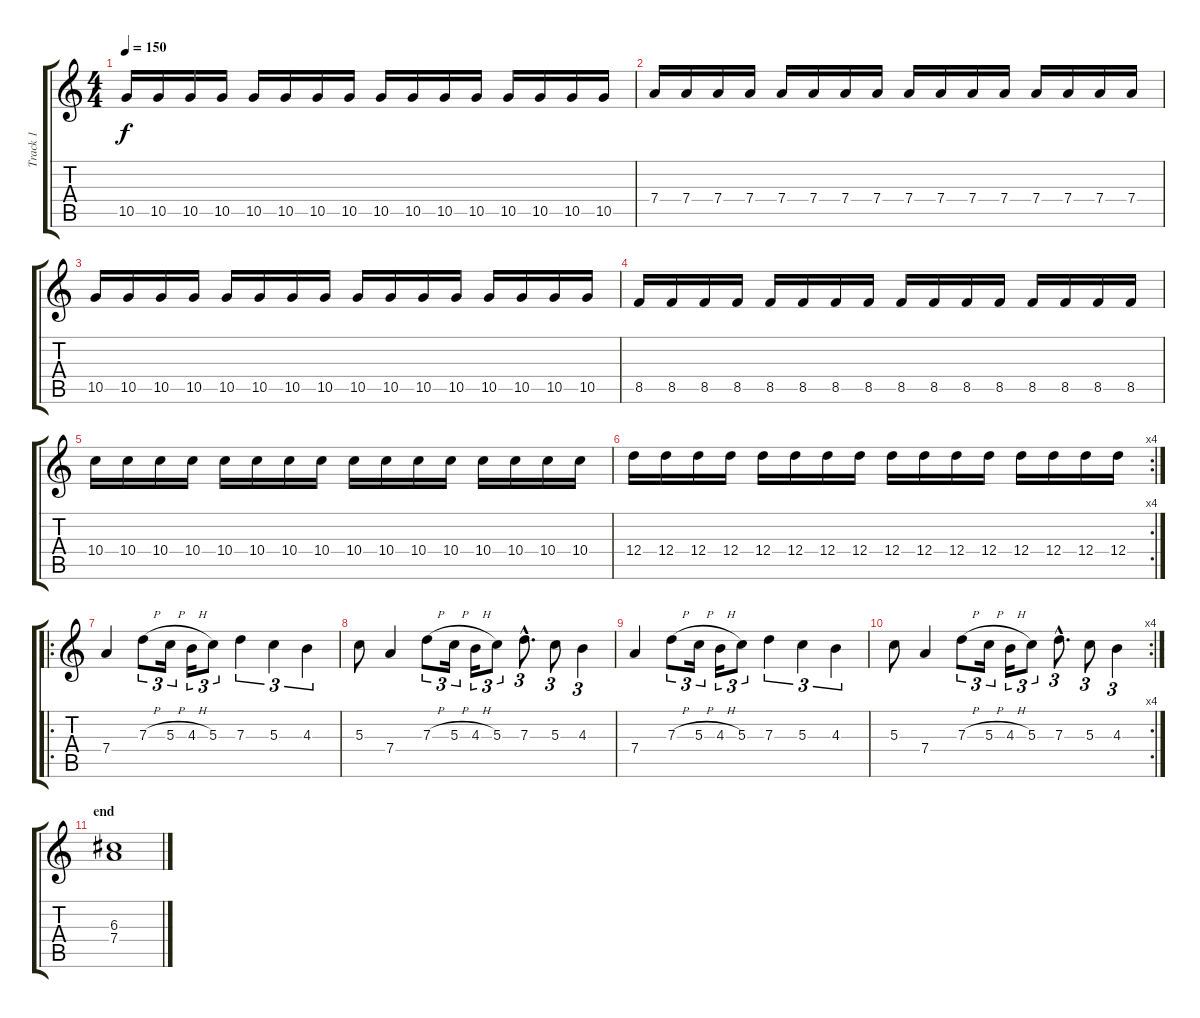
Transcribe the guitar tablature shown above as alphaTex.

\track ("Track 1" "Track 1") {instrument distortionguitar}
\staff {score tabs}
\tuning (E4 B3 G3 D3 A2 E2) {hide}
\ts (4 4)
\tempo 150
\clef g2
\ks c
10.5.16{dy f} 10.5.16 10.5.16 10.5.16 10.5.16 10.5.16 10.5.16 10.5.16 10.5.16 10.5.16 10.5.16 10.5.16 10.5.16 10.5.16 10.5.16 10.5.16 |
7.4.16 7.4.16 7.4.16 7.4.16 7.4.16 7.4.16 7.4.16 7.4.16 7.4.16 7.4.16 7.4.16 7.4.16 7.4.16 7.4.16 7.4.16 7.4.16 |
10.5.16 10.5.16 10.5.16 10.5.16 10.5.16 10.5.16 10.5.16 10.5.16 10.5.16 10.5.16 10.5.16 10.5.16 10.5.16 10.5.16 10.5.16 10.5.16 |
8.5.16 8.5.16 8.5.16 8.5.16 8.5.16 8.5.16 8.5.16 8.5.16 8.5.16 8.5.16 8.5.16 8.5.16 8.5.16 8.5.16 8.5.16 8.5.16 |
10.4.16 10.4.16 10.4.16 10.4.16 10.4.16 10.4.16 10.4.16 10.4.16 10.4.16 10.4.16 10.4.16 10.4.16 10.4.16 10.4.16 10.4.16 10.4.16 |
\rc 4
12.4.16 12.4.16 12.4.16 12.4.16 12.4.16 12.4.16 12.4.16 12.4.16 12.4.16 12.4.16 12.4.16 12.4.16 12.4.16 12.4.16 12.4.16 12.4.16 |
\ro
7.4.4 7.3{h}.8{tu (3 2)} 5.3{h}.16{tu (3 2)} 4.3{h}.16{tu (3 2)} 5.3.8{tu (3 2)} 7.3.4{tu (3 2)} 5.3.4{tu (3 2)} 4.3.4{tu (3 2)} |
5.3.8 7.4.4 7.3{h}.8{tu (3 2)} 5.3{h}.16{tu (3 2)} 4.3{h}.16{tu (3 2)} 5.3.8{tu (3 2)} 7.3{hac}.8{d tu (3 2)} 5.3.8{tu (3 2)} 4.3.4{tu (3 2)} |
7.4.4 7.3{h}.8{tu (3 2)} 5.3{h}.16{tu (3 2)} 4.3{h}.16{tu (3 2)} 5.3.8{tu (3 2)} 7.3.4{tu (3 2)} 5.3.4{tu (3 2)} 4.3.4{tu (3 2)} |
\rc 4
5.3.8 7.4.4 7.3{h}.8{tu (3 2)} 5.3{h}.16{tu (3 2)} 4.3{h}.16{tu (3 2)} 5.3.8{tu (3 2)} 7.3{hac}.8{d tu (3 2)} 5.3.8{tu (3 2)} 4.3.4{tu (3 2)} |
\section ("" "end")
(6.3 7.4).1
